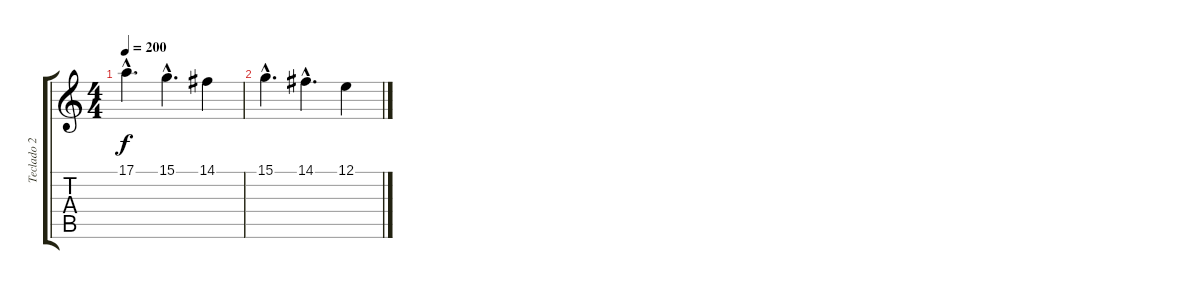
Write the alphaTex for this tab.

\track ("Teclado 2 ( Coros )" "Teclado 2 ") {instrument choiraahs}
\staff {score tabs}
\tuning (E4 B3 G3 D3 A2 E2) {hide}
\ts (4 4)
\tempo 200
\clef g2
\ks c
17.1{hac}.4{d dy f} 15.1{hac}.4{d} 14.1.4 |
15.1{hac}.4{d} 14.1{hac}.4{d} 12.1.4
